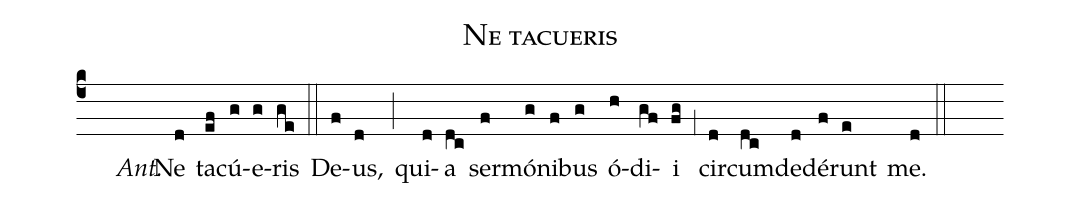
name:Ne tacueris;
office-part:Antiphona;
mode:1;
%%
(c4) () <i>Ant.</i>() Ne(d) ta(ef)cú(g)e(g)ris(ge) (::) De(f)us,(d) (;) qui(d)a(dc) ser(f)mó(g)ni(f)bus(g) ó(h)di(gf)i(fg) (;1) cir(d)cum(dc)de(d)dé(f)runt(e) me.(d) (::)
